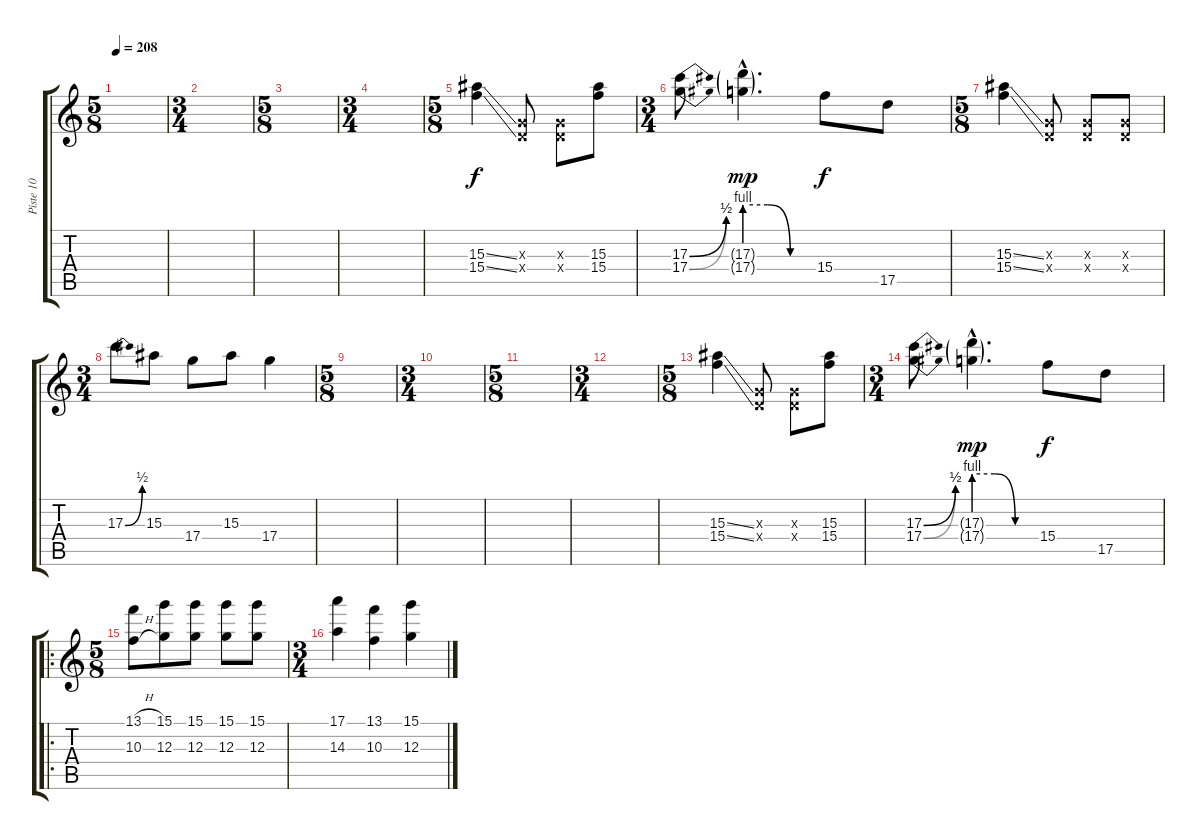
\track ("Piste 10" "Piste 10") {instrument distortionguitar}
\staff {score tabs}
\tuning (E4 B3 G3 D3 A2 E2) {hide}
\ts (5 8)
\tempo 208
\clef g2
\ks c
|
\ts (3 4)
|
\ts (5 8)
|
\ts (3 4)
|
\ts (5 8)
(15.3{ss} 15.4{ss}).4 (0.3{x} 0.4{x}).8 (0.3{x} 0.4{x}).8 (15.3 15.4).8 |
\ts (3 4)
(17.3{be (bend 0 0 60 2)} 17.4{be (bend 0 0 60 2)}).8 (17.3{be (custom 0 4 20 4 40 0 60 0) g hac} 17.4{g hac}).4{d dy mp} 15.4.8{dy f} 17.5.8 |
\ts (5 8)
(15.3{ss} 15.4{ss}).4 (0.3{x} 0.4{x}).8 (0.3{x} 0.4{x}).8 (0.3{x} 0.4{x}).8 |
\ts (3 4)
17.3{be (bend 0 0 60 2)}.8 15.3.8 17.4.8 15.3.8 17.4.4 |
\ts (5 8)
|
\ts (3 4)
|
\ts (5 8)
|
\ts (3 4)
|
\ts (5 8)
(15.3{ss} 15.4{ss}).4 (0.3{x} 0.4{x}).8 (0.3{x} 0.4{x}).8 (15.3 15.4).8 |
\ts (3 4)
(17.3{be (bend 0 0 60 2)} 17.4{be (bend 0 0 60 2)}).8 (17.3{be (custom 0 4 20 4 40 0 60 0) g hac} 17.4{g hac}).4{d dy mp} 15.4.8{dy f} 17.5.8 |
\ro
\ts (5 8)
(13.1{h} 10.3{h}).8 (15.1 12.3).8 (15.1 12.3).8 (15.1 12.3).8 (15.1 12.3).8 |
\ts (3 4)
(17.1 14.3).4 (13.1 10.3).4 (15.1 12.3).4
